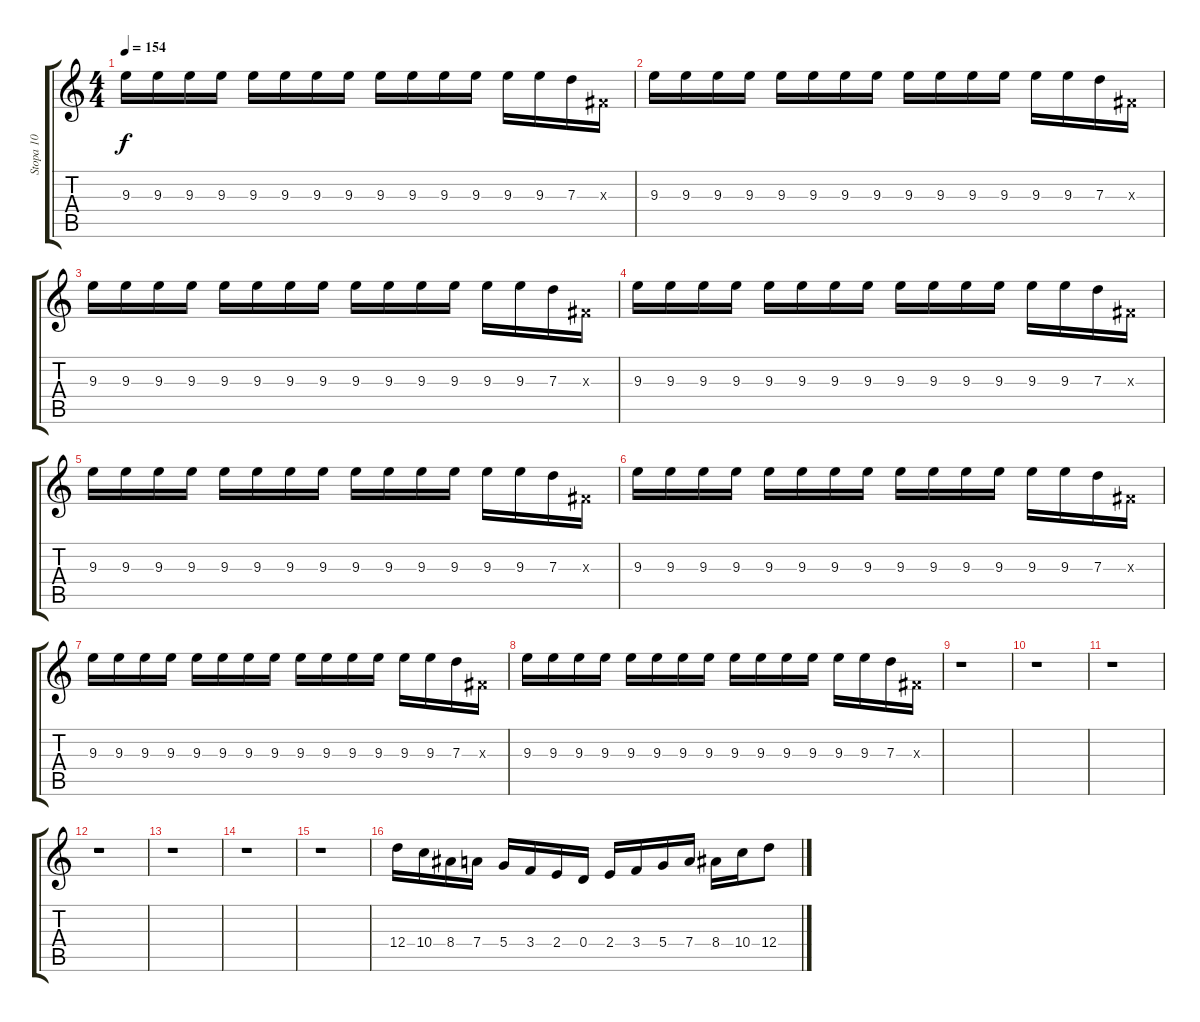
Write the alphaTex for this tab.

\track ("Stopa 10" "Stopa 10") {instrument distortionguitar}
\staff {score tabs}
\tuning (E4 B3 G3 D3 A2 E2) {hide}
\ts (4 4)
\tempo 154
\clef g2
\ks c
9.3.16{dy f} 9.3.16 9.3.16 9.3.16 9.3.16 9.3.16 9.3.16 9.3.16 9.3.16 9.3.16 9.3.16 9.3.16 9.3.16 9.3.16 7.3.16 -1.3{x}.16 |
9.3.16 9.3.16 9.3.16 9.3.16 9.3.16 9.3.16 9.3.16 9.3.16 9.3.16 9.3.16 9.3.16 9.3.16 9.3.16 9.3.16 7.3.16 -1.3{x}.16 |
9.3.16 9.3.16 9.3.16 9.3.16 9.3.16 9.3.16 9.3.16 9.3.16 9.3.16 9.3.16 9.3.16 9.3.16 9.3.16 9.3.16 7.3.16 -1.3{x}.16 |
9.3.16 9.3.16 9.3.16 9.3.16 9.3.16 9.3.16 9.3.16 9.3.16 9.3.16 9.3.16 9.3.16 9.3.16 9.3.16 9.3.16 7.3.16 -1.3{x}.16 |
9.3.16 9.3.16 9.3.16 9.3.16 9.3.16 9.3.16 9.3.16 9.3.16 9.3.16 9.3.16 9.3.16 9.3.16 9.3.16 9.3.16 7.3.16 -1.3{x}.16 |
9.3.16 9.3.16 9.3.16 9.3.16 9.3.16 9.3.16 9.3.16 9.3.16 9.3.16 9.3.16 9.3.16 9.3.16 9.3.16 9.3.16 7.3.16 -1.3{x}.16 |
9.3.16 9.3.16 9.3.16 9.3.16 9.3.16 9.3.16 9.3.16 9.3.16 9.3.16 9.3.16 9.3.16 9.3.16 9.3.16 9.3.16 7.3.16 -1.3{x}.16 |
9.3.16 9.3.16 9.3.16 9.3.16 9.3.16 9.3.16 9.3.16 9.3.16 9.3.16 9.3.16 9.3.16 9.3.16 9.3.16 9.3.16 7.3.16 -1.3{x}.16 |
r.1 |
r.1 |
r.1 |
r.1 |
r.1 |
r.1 |
r.1 |
12.4.16{volume 12 instrument guitarfretnoise} 10.4.16 8.4.16 7.4.16 5.4.16 3.4.16 2.4.16 0.4.16 2.4.16 3.4.16 5.4.16 7.4.16 8.4.16 10.4.16 12.4.8
